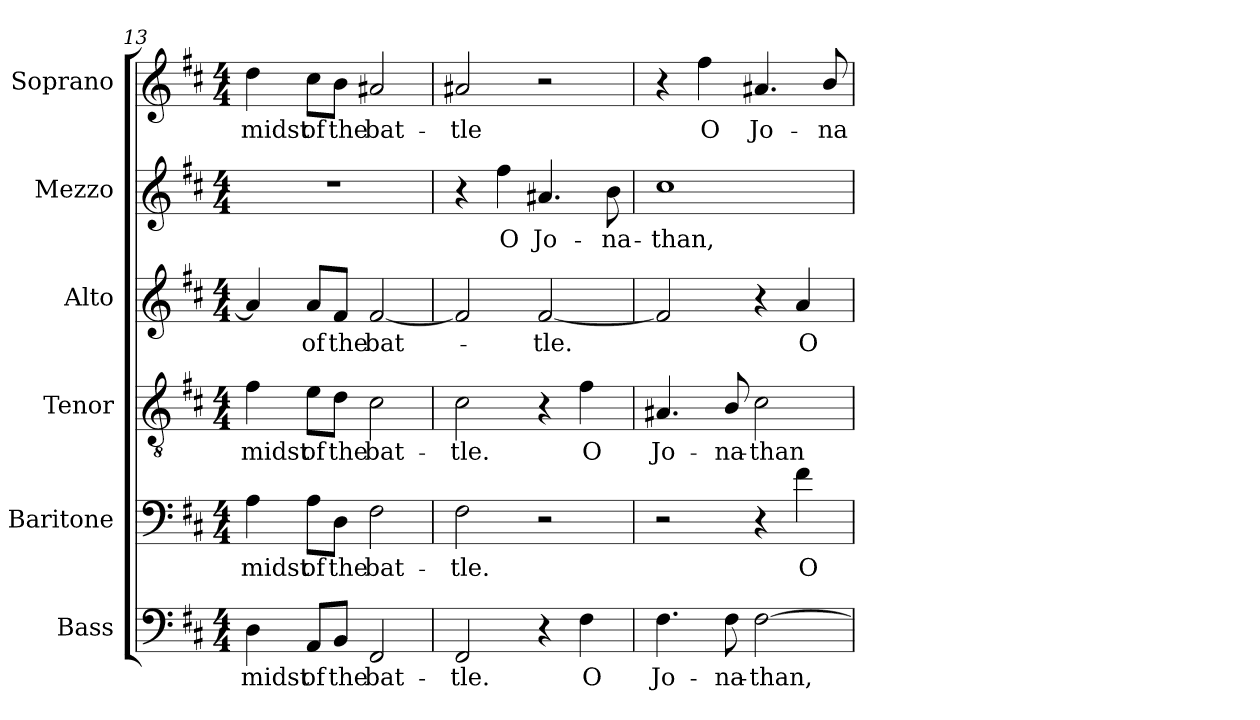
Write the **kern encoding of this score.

**kern	**text	**kern	**text	**kern	**text	**kern	**text	**kern	**text	**kern	**text
*part6	*part6	*part5	*part5	*part4	*part4	*part3	*part3	*part2	*part2	*part1	*part1
*staff6	*staff6	*staff5	*staff5	*staff4	*staff4	*staff3	*staff3	*staff2	*staff2	*staff1	*staff1
*I"Bass	*	*I"Baritone	*	*I"Tenor	*	*I"Alto	*	*I"Mezzo	*	*I"Soprano	*
*I'B	*	*I'Bar	*	*I'T.	*	*I'A	*	*I'M	*	*I'S	*
*clefF4	*	*clefF4	*	*clefGv2	*	*clefG2	*	*clefG2	*	*clefG2	*
*	*	*	*	*ITrd7c12	*	*	*	*	*	*	*
*k[f#c#]	*	*k[f#c#]	*	*k[f#c#]	*	*k[f#c#]	*	*k[f#c#]	*	*k[f#c#]	*
*D:	*	*D:	*	*D:	*	*D:	*	*D:	*	*D:	*
*M4/4	*	*M4/4	*	*M4/4	*	*M4/4	*	*M4/4	*	*M4/4	*
=13	=13	=13	=13	=13	=13	=13	=13	=13	=13	=13	=13
!	!LO:LY:b:color=#000000	!	!	!	!	!	!	!	!	!	!
!	!	!	!LO:LY:b:color=#000000	!	!	!	!	!	!	!	!
!	!	!	!	!	!LO:LY:b:color=#000000	!	!	!	!	!	!
!	!	!	!	!	!	!	!	!	!	!	!LO:LY:b:color=#000000
4Di\	midst	4Ai\	midst	4F#i\	midst	4ai/]	.	1r	.	4ddi\	midst
!	!LO:LY:b:color=#000000	!	!	!	!	!	!	!	!	!	!
!	!	!	!LO:LY:b:color=#000000	!	!	!	!	!	!	!	!
!	!	!	!	!	!LO:LY:b:color=#000000	!	!	!	!	!	!
!	!	!	!	!	!	!	!LO:LY:b:color=#000000	!	!	!	!
!	!	!	!	!	!	!	!	!	!	!	!LO:LY:b:color=#000000
8AAi/L	of	8Ai\L	of	8Ei\L	of	8ai/L	of	.	.	8cc#i\L	of
!	!LO:LY:b:color=#000000	!	!	!	!	!	!	!	!	!	!
!	!	!	!LO:LY:b:color=#000000	!	!	!	!	!	!	!	!
!	!	!	!	!	!LO:LY:b:color=#000000	!	!	!	!	!	!
!	!	!	!	!	!	!	!LO:LY:b:color=#000000	!	!	!	!
!	!	!	!	!	!	!	!	!	!	!	!LO:LY:b:color=#000000
8BBi/J	the	8Di\J	the	8Di\J	the	8f#i/J	the	.	.	8bi\J	the
!	!LO:LY:b:color=#000000	!	!	!	!	!	!	!	!	!	!
!	!	!	!LO:LY:b:color=#000000	!	!	!	!	!	!	!	!
!	!	!	!	!	!LO:LY:b:color=#000000	!	!	!	!	!	!
!	!	!	!	!	!	!	!LO:LY:b:color=#000000	!	!	!	!
!	!	!	!	!	!	!	!	!	!	!	!LO:LY:b:color=#000000
2FF#i/	bat-	2F#i\	bat-	2C#i\	bat-	[2f#i/	bat-	.	.	2a#Xi/	bat-
!!LO:LB:g=z
=14	=14	=14	=14	=14	=14	=14	=14	=14	=14	=14	=14
!	!LO:LY:b:color=#000000	!	!	!	!	!	!	!	!	!	!
!	!	!	!LO:LY:b:color=#000000	!	!	!	!	!	!	!	!
!	!	!	!	!	!LO:LY:b:color=#000000	!	!	!	!	!	!
!	!	!	!	!	!	!	!	!	!	!	!LO:LY:b:color=#000000
2FF#i/	tle.	2F#i\	tle.	2C#i\	tle.	2f#i/]	.	4r	.	2a#Xi/	tle
!	!	!	!	!	!	!	!	!	!LO:LY:b:color=#000000	!	!
.	.	.	.	.	.	.	.	4ff#i\	O	.	.
!	!	!	!	!	!	!	!LO:LY:b:color=#000000	!	!	!	!
!	!	!	!	!	!	!	!	!	!LO:LY:b:color=#000000	!	!
4r	.	2r	.	4r	.	[2f#i/	tle.	4.a#Xi/	Jo-	2r	.
!	!LO:LY:b:color=#000000	!	!	!	!	!	!	!	!	!	!
!	!	!	!	!	!LO:LY:b:color=#000000	!	!	!	!	!	!
4F#i\	O	.	.	4F#i\	O	.	.	.	.	.	.
!	!	!	!	!	!	!	!	!	!LO:LY:b:color=#000000	!	!
.	.	.	.	.	.	.	.	8bi\	na-	.	.
=15	=15	=15	=15	=15	=15	=15	=15	=15	=15	=15	=15
!	!LO:LY:b:color=#000000	!	!	!	!	!	!	!	!	!	!
!	!	!	!	!	!LO:LY:b:color=#000000	!	!	!	!	!	!
!	!	!	!	!	!	!	!	!	!LO:LY:b:color=#000000	!	!
4.F#i\	Jo-	2r	.	4.AA#Xi/	Jo-	2f#i/]	.	1cc#i	than,	4r	.
!	!	!	!	!	!	!	!	!	!	!	!LO:LY:b:color=#000000
.	.	.	.	.	.	.	.	.	.	4ff#i\	O
!	!LO:LY:b:color=#000000	!	!	!	!	!	!	!	!	!	!
!	!	!	!	!	!LO:LY:b:color=#000000	!	!	!	!	!	!
8F#i\	na-	.	.	8BBi/	na-	.	.	.	.	.	.
!	!LO:LY:b:color=#000000	!	!	!	!	!	!	!	!	!	!
!	!	!	!	!	!LO:LY:b:color=#000000	!	!	!	!	!	!
!	!	!	!	!	!	!	!	!	!	!	!LO:LY:b:color=#000000
[2F#i\	than,	4r	.	2C#i\	than	4r	.	.	.	4.a#Xi/	Jo-
!	!	!	!LO:LY:b:color=#000000	!	!	!	!	!	!	!	!
!	!	!	!	!	!	!	!LO:LY:b:color=#000000	!	!	!	!
.	.	4f#i\	O	.	.	4ai/	O	.	.	.	.
!	!	!	!	!	!	!	!	!	!	!	!LO:LY:b:color=#000000
.	.	.	.	.	.	.	.	.	.	8bi/	na-
=	=	=	=	=	=	=	=	=	=	=	=
*-	*-	*-	*-	*-	*-	*-	*-	*-	*-	*-	*-
